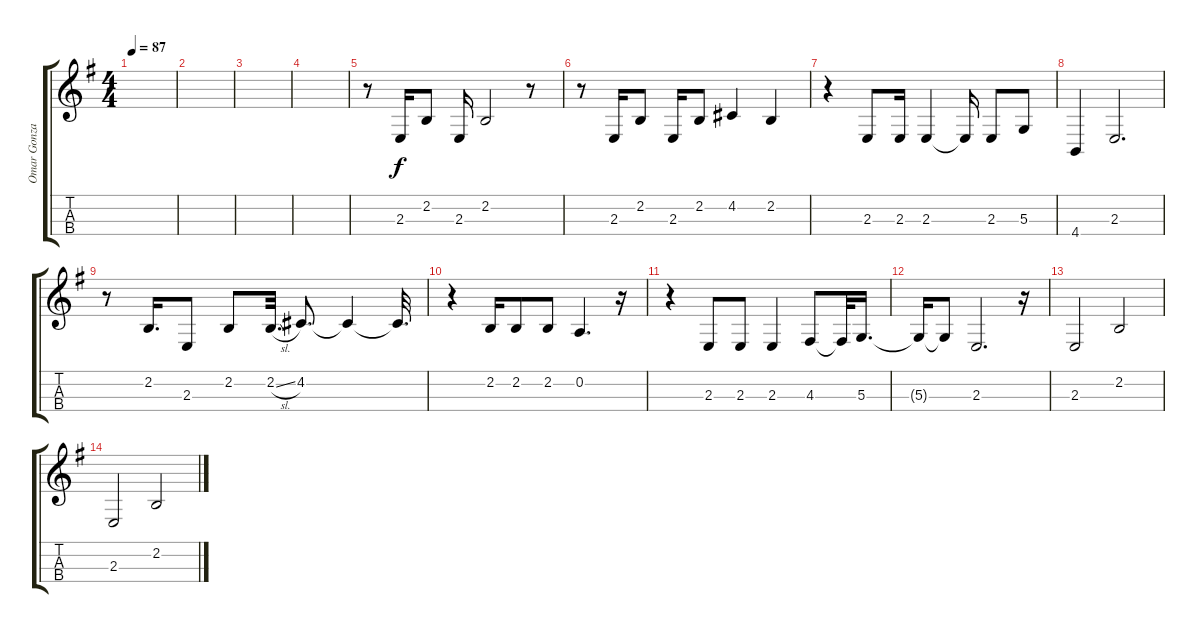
\track ("Omar Gonzales" "Omar Gonza") {instrument baritonesax}
\staff {score tabs}
\tuning (E4 A3 D3 G2) {hide}
\ts (4 4)
\tempo 87
\clef g2
\ks eminor
|
|
|
|
r.8 2.3.16 2.2.8 2.3.16 2.2.2 r.8 |
r.8 2.3.16 2.2.8 2.3.16 2.2.8 4.2.4 2.2.4 |
r.4 2.3.8 2.3.16 2.3.4 2.3{t}.16 2.3.8 5.3.8 |
4.4.4 2.3.2{d} |
r.8 2.2.16{d} 2.3.8 2.2.8 2.2{sl}.32{d} 4.2.8{d} 4.2{t}.4 4.2{t}.32{d} |
r.4 2.2.16 2.2.8 2.2.8 0.2.4{d} r.16 |
r.4 2.3.8 2.3.8 2.3.4 4.3.8 4.3{t}.32 5.3.16{d} |
5.3{t}.16 5.3{t}.8 2.3.2{d} r.16 |
2.3.2 2.2.2 |
2.3.2 2.2.2
